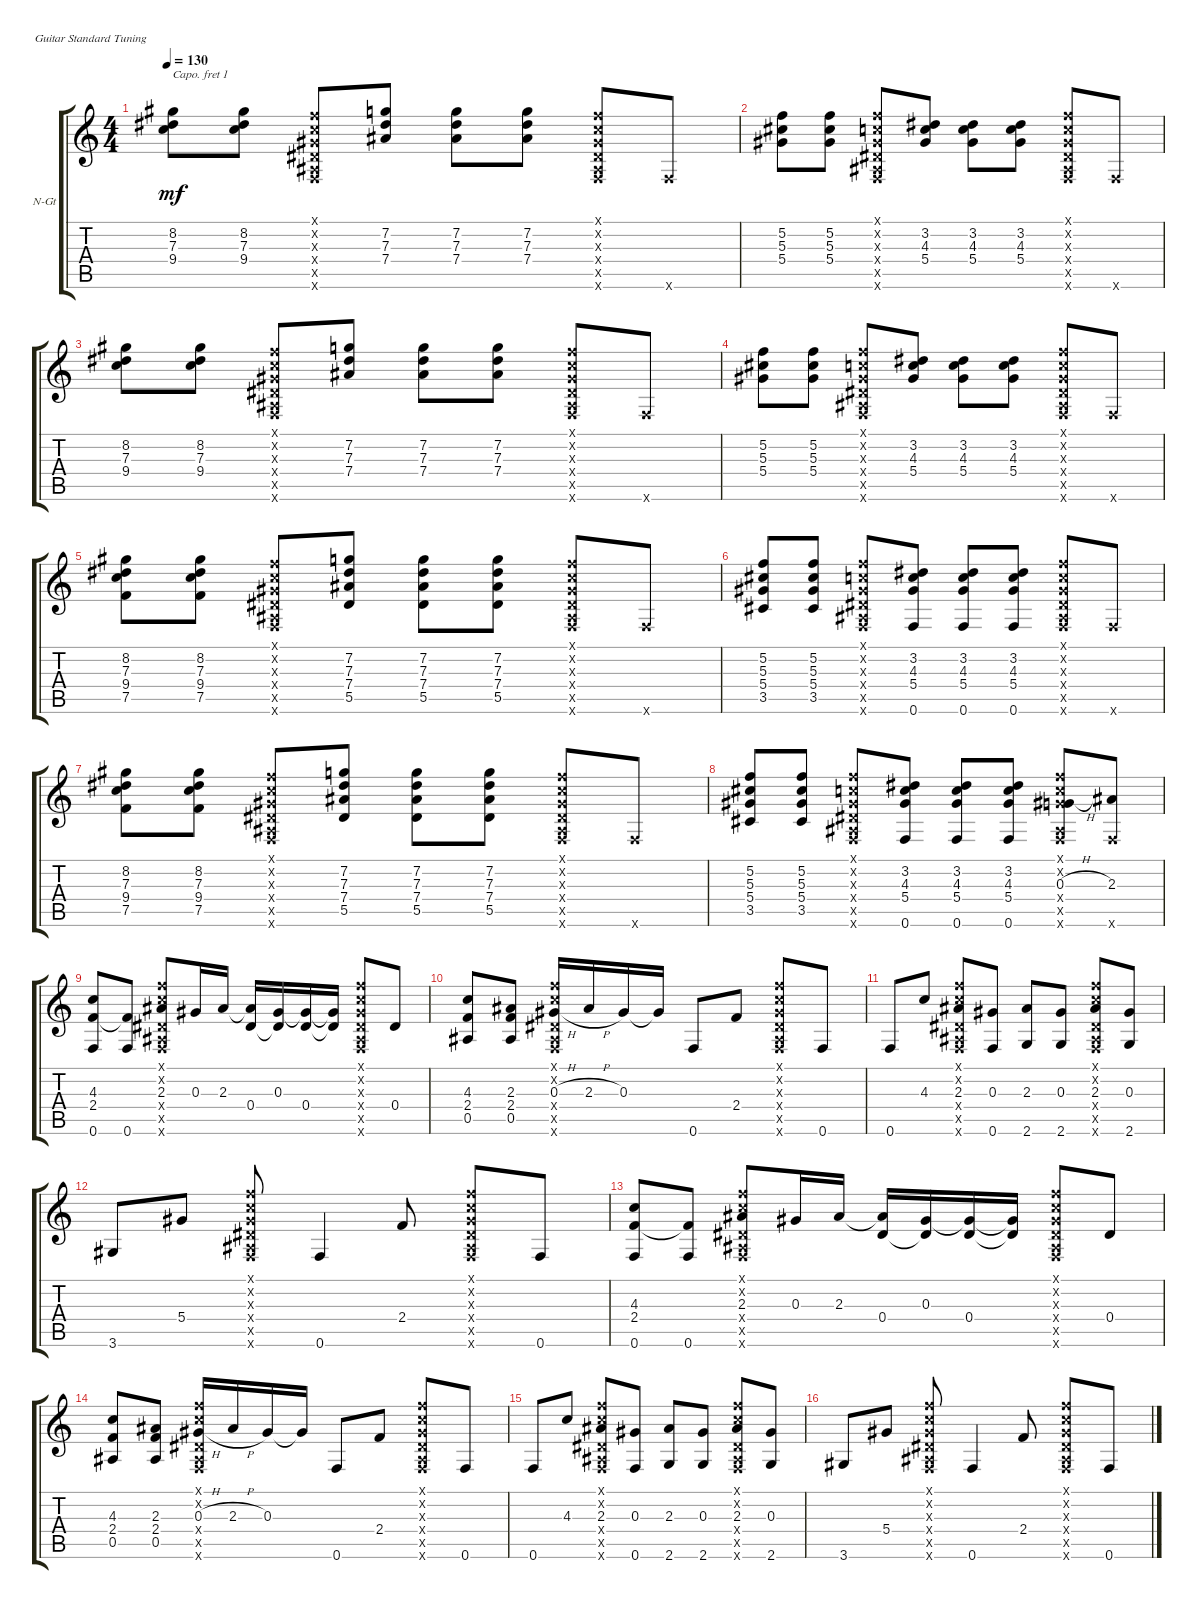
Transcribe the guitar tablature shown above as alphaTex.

\defaultSystemsLayout 4
\bracketExtendMode groupsimilarinstruments
\firstSystemTrackNameOrientation horizontal
\otherSystemsTrackNameOrientation horizontal
\track ("Nylon Guitar" "N-Gt") {instrument acousticguitarnylon}
\staff {score tabs}
\capo 1
\tuning (E4 B3 G3 D3 A2 E2)
\ts (4 4)
\tempo 130
\clef g2
\ks c
(8.2 7.3 9.4).8{dy mf instrument acousticguitarnylon} (8.2 7.3 9.4).8 (0.1{x} 0.2{x} 0.3{x} 0.4{x} 0.5{x} 0.6{x}).8 (7.2 7.3 7.4).8 (7.2 7.3 7.4).8 (7.2 7.3 7.4).8 (0.6{x} 0.5{x} 0.4{x} 0.3{x} 0.2{x} 0.1{x}).8 0.6{x}.8 |
(5.2 5.3 5.4).8 (5.2 5.3 5.4).8 (0.1{x} 0.2{x} 0.3{x} 0.4{x} 0.5{x} 0.6{x}).8 (3.2 4.3 5.4).8 (3.2 4.3 5.4).8 (3.2 4.3 5.4).8 (0.6{x} 0.5{x} 0.4{x} 0.3{x} 0.2{x} 0.1{x}).8 0.6{x}.8 |
(8.2 7.3 9.4).8 (8.2 7.3 9.4).8 (0.1{x} 0.2{x} 0.3{x} 0.4{x} 0.5{x} 0.6{x}).8 (7.2 7.3 7.4).8 (7.2 7.3 7.4).8 (7.2 7.3 7.4).8 (0.6{x} 0.5{x} 0.4{x} 0.3{x} 0.2{x} 0.1{x}).8 0.6{x}.8 |
(5.2 5.3 5.4).8 (5.2 5.3 5.4).8 (0.1{x} 0.2{x} 0.3{x} 0.4{x} 0.5{x} 0.6{x}).8 (3.2 4.3 5.4).8 (3.2 4.3 5.4).8 (3.2 4.3 5.4).8 (0.6{x} 0.5{x} 0.4{x} 0.3{x} 0.2{x} 0.1{x}).8 0.6{x}.8 |
(8.2 7.3 9.4 7.5).8 (8.2 7.3 9.4 7.5).8 (0.1{x} 0.2{x} 0.3{x} 0.4{x} 0.5{x} 0.6{x}).8 (7.2 7.3 7.4 5.5).8 (7.2 7.3 7.4 5.5).8 (7.2 7.3 7.4 5.5).8 (0.6{x} 0.5{x} 0.4{x} 0.3{x} 0.2{x} 0.1{x}).8 0.6{x}.8 |
(5.2 5.3 5.4 3.5).8 (5.2 5.3 5.4 3.5).8 (0.1{x} 0.2{x} 0.3{x} 0.4{x} 0.5{x} 0.6{x}).8 (3.2 4.3 5.4 0.6).8 (3.2 4.3 5.4 0.6).8 (3.2 4.3 5.4 0.6).8 (0.6{x} 0.5{x} 0.4{x} 0.3{x} 0.2{x} 0.1{x}).8 0.6{x}.8 |
(8.2 7.3 9.4 7.5).8 (8.2 7.3 9.4 7.5).8 (0.1{x} 0.2{x} 0.3{x} 0.4{x} 0.5{x} 0.6{x}).8 (7.2 7.3 7.4 5.5).8 (7.2 7.3 7.4 5.5).8 (7.2 7.3 7.4 5.5).8 (0.6{x} 0.5{x} 0.4{x} 0.3{x} 0.2{x} 0.1{x}).8 0.6{x}.8 |
(5.2 5.3 5.4 3.5).8 (5.2 5.3 5.4 3.5).8 (0.1{x} 0.2{x} 0.3{x} 0.4{x} 0.5{x} 0.6{x}).8 (3.2 4.3 5.4 0.6).8 (3.2 4.3 5.4 0.6).8 (3.2 4.3 5.4 0.6).8 (0.6{x} 0.5{x} 4.4{x} 0.3{h} 0.2{x} 0.1{x}).8 (0.6{x} 2.3).8 |
(4.3 0.6 2.4).8 (0.6 2.4{t}).8 (2.3 0.6{x} 0.5{x} 0.4{x} 0.2{x} 0.1{x}).8 0.3.16 2.3.16 (2.3{t} 0.4).16 (0.3 0.4{t}).16 (0.3{t} 0.4).16 (0.3{t} 0.4{t}).16 (0.6{x} 0.5{x} 0.4{x} 0.3{x} 0.2{x} 0.1{x}).8 0.4.8 |
(4.3 0.5 2.4).8 (2.3 0.5 2.4).8 (0.3{h} 0.4{x} 0.5{x} 0.6{x} 0.1{x} 0.2{x}).16 2.3{h}.16 0.3.16 0.3{t}.16 0.6.8 2.4.8 (0.6{x} 0.5{x} 0.4{x} 0.3{x} 0.2{x} 0.1{x}).8 0.6.8 |
0.6.8 4.3.8 (2.3 0.4{x} 0.5{x} 0.6{x} 0.1{x} 0.2{x}).8 (0.3 0.6).8 (2.6 2.3).8 (2.6 0.3).8 (2.3 0.4{x} 0.5{x} 0.6{x} 0.1{x} 0.2{x}).8 (0.3 2.6).8 |
3.6.8 5.4.8 (0.6{x} 0.5{x} 0.4{x} 0.3{x} 0.2{x} 0.1{x}).8 0.6.4 2.4.8 (0.6{x} 0.5{x} 0.4{x} 0.3{x} 0.2{x} 0.1{x}).8 0.6.8 |
(4.3 0.6 2.4).8 (0.6 2.4{t}).8 (2.3 0.6{x} 0.5{x} 0.4{x} 0.2{x} 0.1{x}).8 0.3.16 2.3.16 (2.3{t} 0.4).16 (0.3 0.4{t}).16 (0.3{t} 0.4).16 (0.3{t} 0.4{t}).16 (0.6{x} 0.5{x} 0.4{x} 0.3{x} 0.2{x} 0.1{x}).8 0.4.8 |
(4.3 0.5 2.4).8 (2.3 0.5 2.4).8 (0.3{h} 0.4{x} 0.5{x} 0.6{x} 0.1{x} 0.2{x}).16 2.3{h}.16 0.3.16 0.3{t}.16 0.6.8 2.4.8 (0.6{x} 0.5{x} 0.4{x} 0.3{x} 0.2{x} 0.1{x}).8 0.6.8 |
0.6.8 4.3.8 (2.3 0.4{x} 0.5{x} 0.6{x} 0.1{x} 0.2{x}).8 (0.3 0.6).8 (2.6 2.3).8 (2.6 0.3).8 (2.3 0.4{x} 0.5{x} 0.6{x} 0.1{x} 0.2{x}).8 (0.3 2.6).8 |
3.6.8 5.4.8 (0.6{x} 0.5{x} 0.4{x} 0.3{x} 0.2{x} 0.1{x}).8 0.6.4 2.4.8 (0.6{x} 0.5{x} 0.4{x} 0.3{x} 0.2{x} 0.1{x}).8 0.6.8
